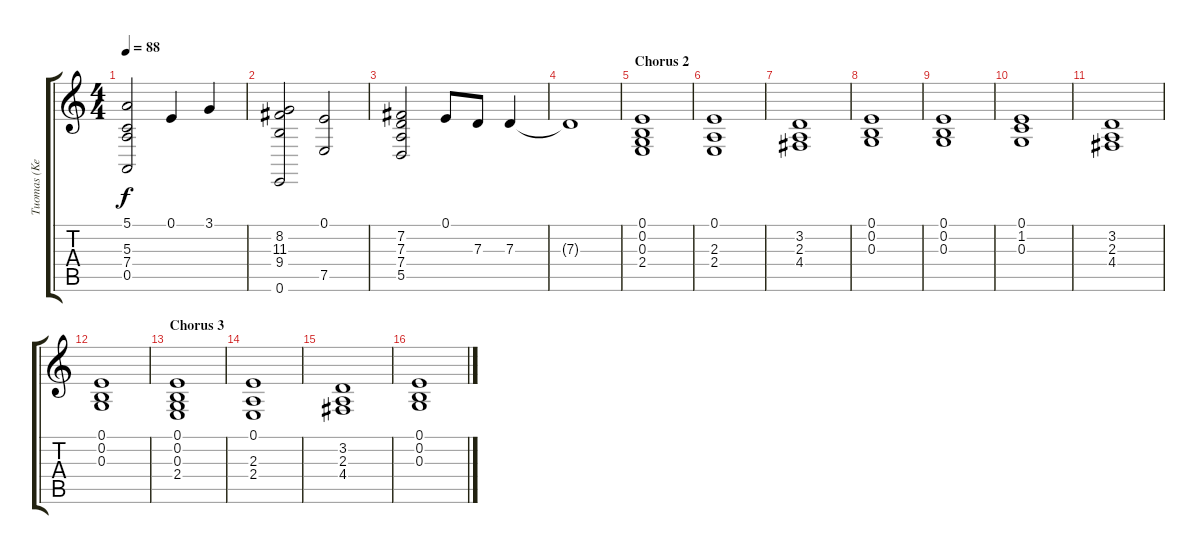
\track ("Tuomas (Keyboards)" "Tuomas (Ke") {instrument stringensemble1}
\staff {score tabs}
\tuning (E4 B3 G3 D3 A2 E2) {hide}
\ts (4 4)
\tempo 88
\clef g2
\ks c
(5.1 5.3 7.4 0.5).2{dy f} 0.1.4 3.1.4 |
(8.2 11.3 9.4 0.6).2 (0.1 7.5).2 |
(7.2 7.3 7.4 5.5).2 0.1.8 7.3.8 7.3.4 |
7.3{t}.1 |
\section ("" "Chorus 2")
(0.1 0.2 0.3 2.4).1 |
(0.1 2.3 2.4).1 |
(3.2 2.3 4.4).1 |
(0.1 0.2 0.3).1 |
(0.1 0.2 0.3).1 |
(0.1 1.2 0.3).1 |
(3.2 2.3 4.4).1 |
(0.1 0.2 0.3).1 |
\section ("" "Chorus 3")
(0.1 0.2 0.3 2.4).1 |
(0.1 2.3 2.4).1 |
(3.2 2.3 4.4).1 |
(0.1 0.2 0.3).1
